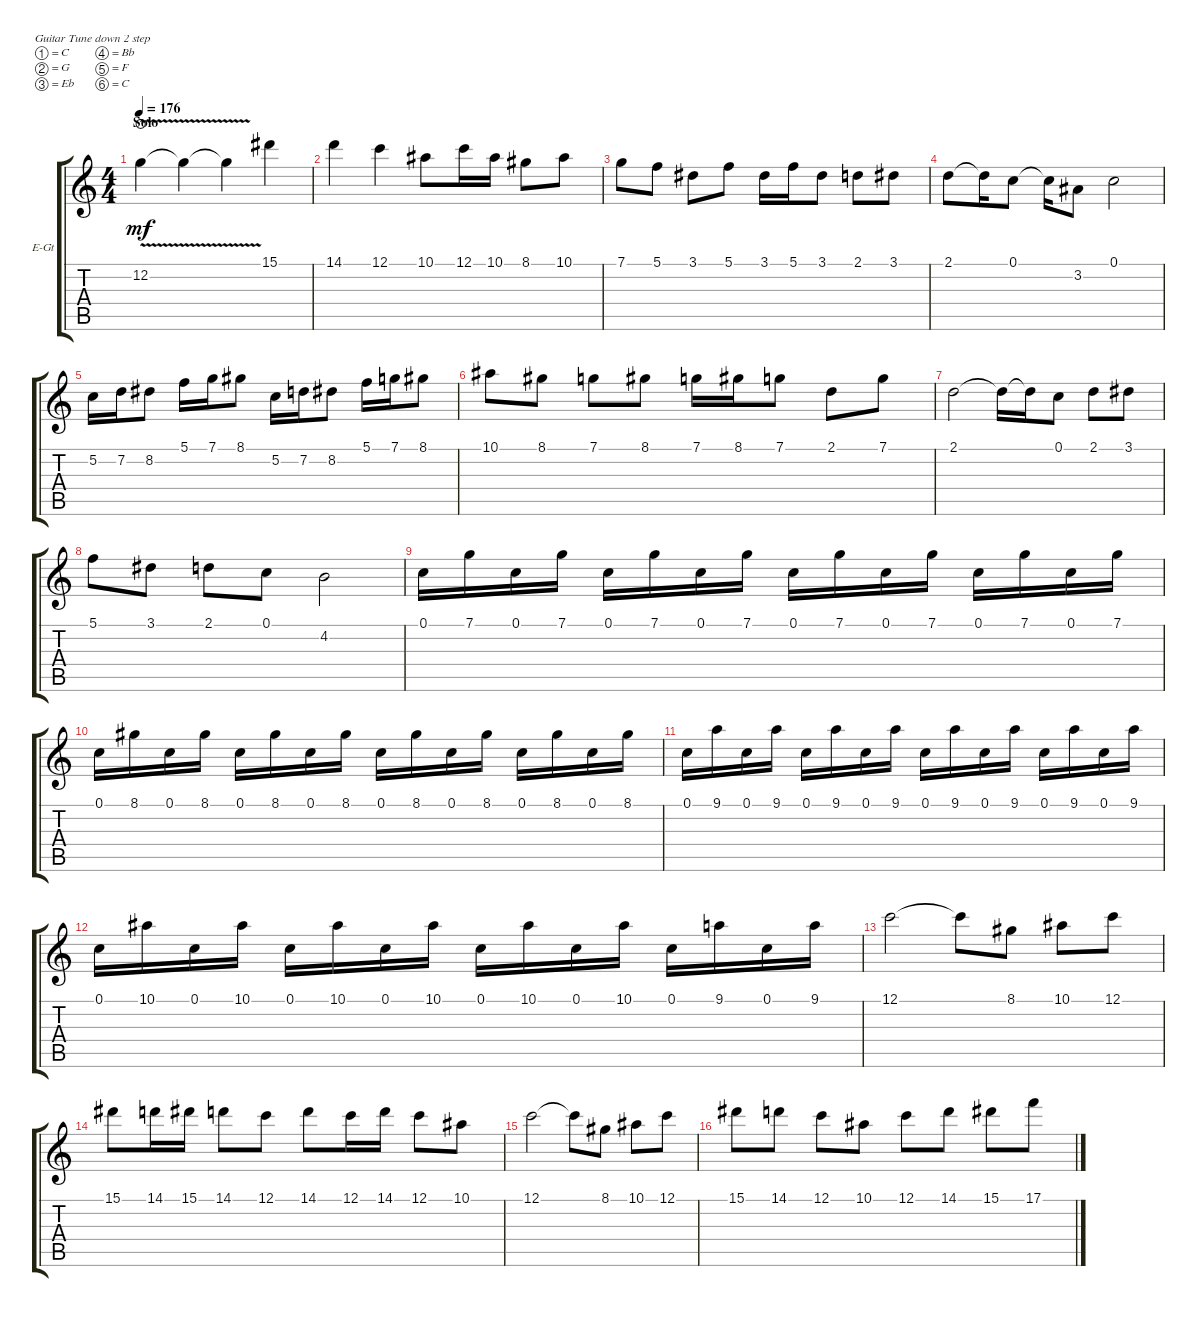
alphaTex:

\bracketExtendMode groupsimilarinstruments
\firstSystemTrackNameOrientation horizontal
\otherSystemsTrackNameOrientation horizontal
\track ("Guitar 3" "E-Gt") {instrument distortionguitar}
\staff {score tabs}
\tuning (C4 G3 Eb3 Bb2 F2 C2)
\ts (4 4)
\section ("" "Solo")
\tempo 176
\clef g2
\scale
0.333333
\ks c
12.2{v}.4{dy mf waho} 12.2{v t}.4 12.2{t}.4 15.1.4 |
\scale
0.333333 14.1.4 12.1.4 10.1.8 12.1.16 10.1.16 8.1.8 10.1.8 |
\scale
0.333333 7.1.8 5.1.8 3.1.8 5.1.8 3.1.16 5.1.16 3.1.8 2.1.8 3.1.8 |
\scale
0.333333 2.1.8 2.1{t}.16 0.1.8 0.1{t}.16 3.2.8 0.1.2 |
\scale
0.333333 5.2.16 7.2.16 8.2.8 5.1.16 7.1.16 8.1.8 5.2.16 7.2.16 8.2.8 5.1.16 7.1.16 8.1.8 |
\scale
0.333333 10.1.8 8.1.8 7.1.8 8.1.8 7.1.16 8.1.16 7.1.8 2.1.8 7.1.8 |
\scale
0.333333 2.1.2 2.1{t}.16 2.1{t}.16 0.1.8 2.1.8 3.1.8 |
\scale
0.333333 5.1.8 3.1.8 2.1.8 0.1.8 4.2.2 |
\scale
0.333333 0.1.16 7.1.16 0.1.16 7.1.16 0.1.16 7.1.16 0.1.16 7.1.16 0.1.16 7.1.16 0.1.16 7.1.16 0.1.16 7.1.16 0.1.16 7.1.16 |
\scale
0.333333 0.1.16 8.1.16 0.1.16 8.1.16 0.1.16 8.1.16 0.1.16 8.1.16 0.1.16 8.1.16 0.1.16 8.1.16 0.1.16 8.1.16 0.1.16 8.1.16 |
\scale
0.333333 0.1.16 9.1.16 0.1.16 9.1.16 0.1.16 9.1.16 0.1.16 9.1.16 0.1.16 9.1.16 0.1.16 9.1.16 0.1.16 9.1.16 0.1.16 9.1.16 |
\scale
0.333333 0.1.16 10.1.16 0.1.16 10.1.16 0.1.16 10.1.16 0.1.16 10.1.16 0.1.16 10.1.16 0.1.16 10.1.16 0.1.16 9.1.16 0.1.16 9.1.16 |
\scale
0.333333 12.1.2 12.1{t}.8 8.1.8 10.1.8 12.1.8 |
\scale
0.333333 15.1.8 14.1.16 15.1.16 14.1.8 12.1.8 14.1.8 12.1.16 14.1.16 12.1.8 10.1.8 |
\scale
0.333333 12.1.2 12.1{t}.8 8.1.8 10.1.8 12.1.8 |
\scale
0.333333 15.1.8 14.1.8 12.1.8 10.1.8 12.1.8 14.1.8 15.1.8 17.1.8
